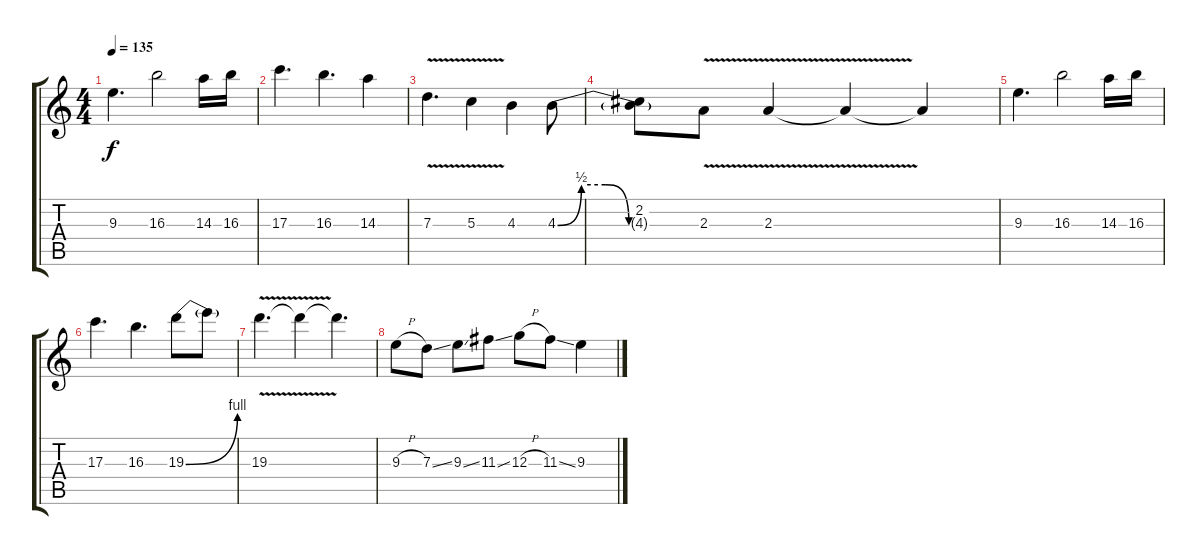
\track "" {instrument distortionguitar}
\staff {score tabs}
\tuning (E4 B3 G3 D3 A2 E2) {hide}
\ts (4 4)
\tempo 135
\clef g2
\ks c
9.3.4{d dy f} 16.3.2 14.3.16 16.3.16 |
17.3.4{d} 16.3.4{d} 14.3.4 |
7.3{v}.4{d} 5.3{v}.4 4.3.4 4.3{be (custom 0 0 10 2 20 2 30 0 60 0)}.8 |
(2.2 4.3{t}).8 2.3{v}.8 2.3{v}.4 2.3{t}.4 2.3{t}.4 |
9.3.4{d} 16.3.2 14.3.16 16.3.16 |
17.3.4{d} 16.3.4{d} 19.3{be (bend 0 0 60 4)}.8 19.3{t}.8 |
19.3{v}.4{d} 19.3{t}.4 19.3{t}.4{d} |
9.3{h}.8 7.3{ss}.8 9.3{ss}.8 11.3{ss}.8 12.3{h}.8 11.3{ss}.8 9.3.4
